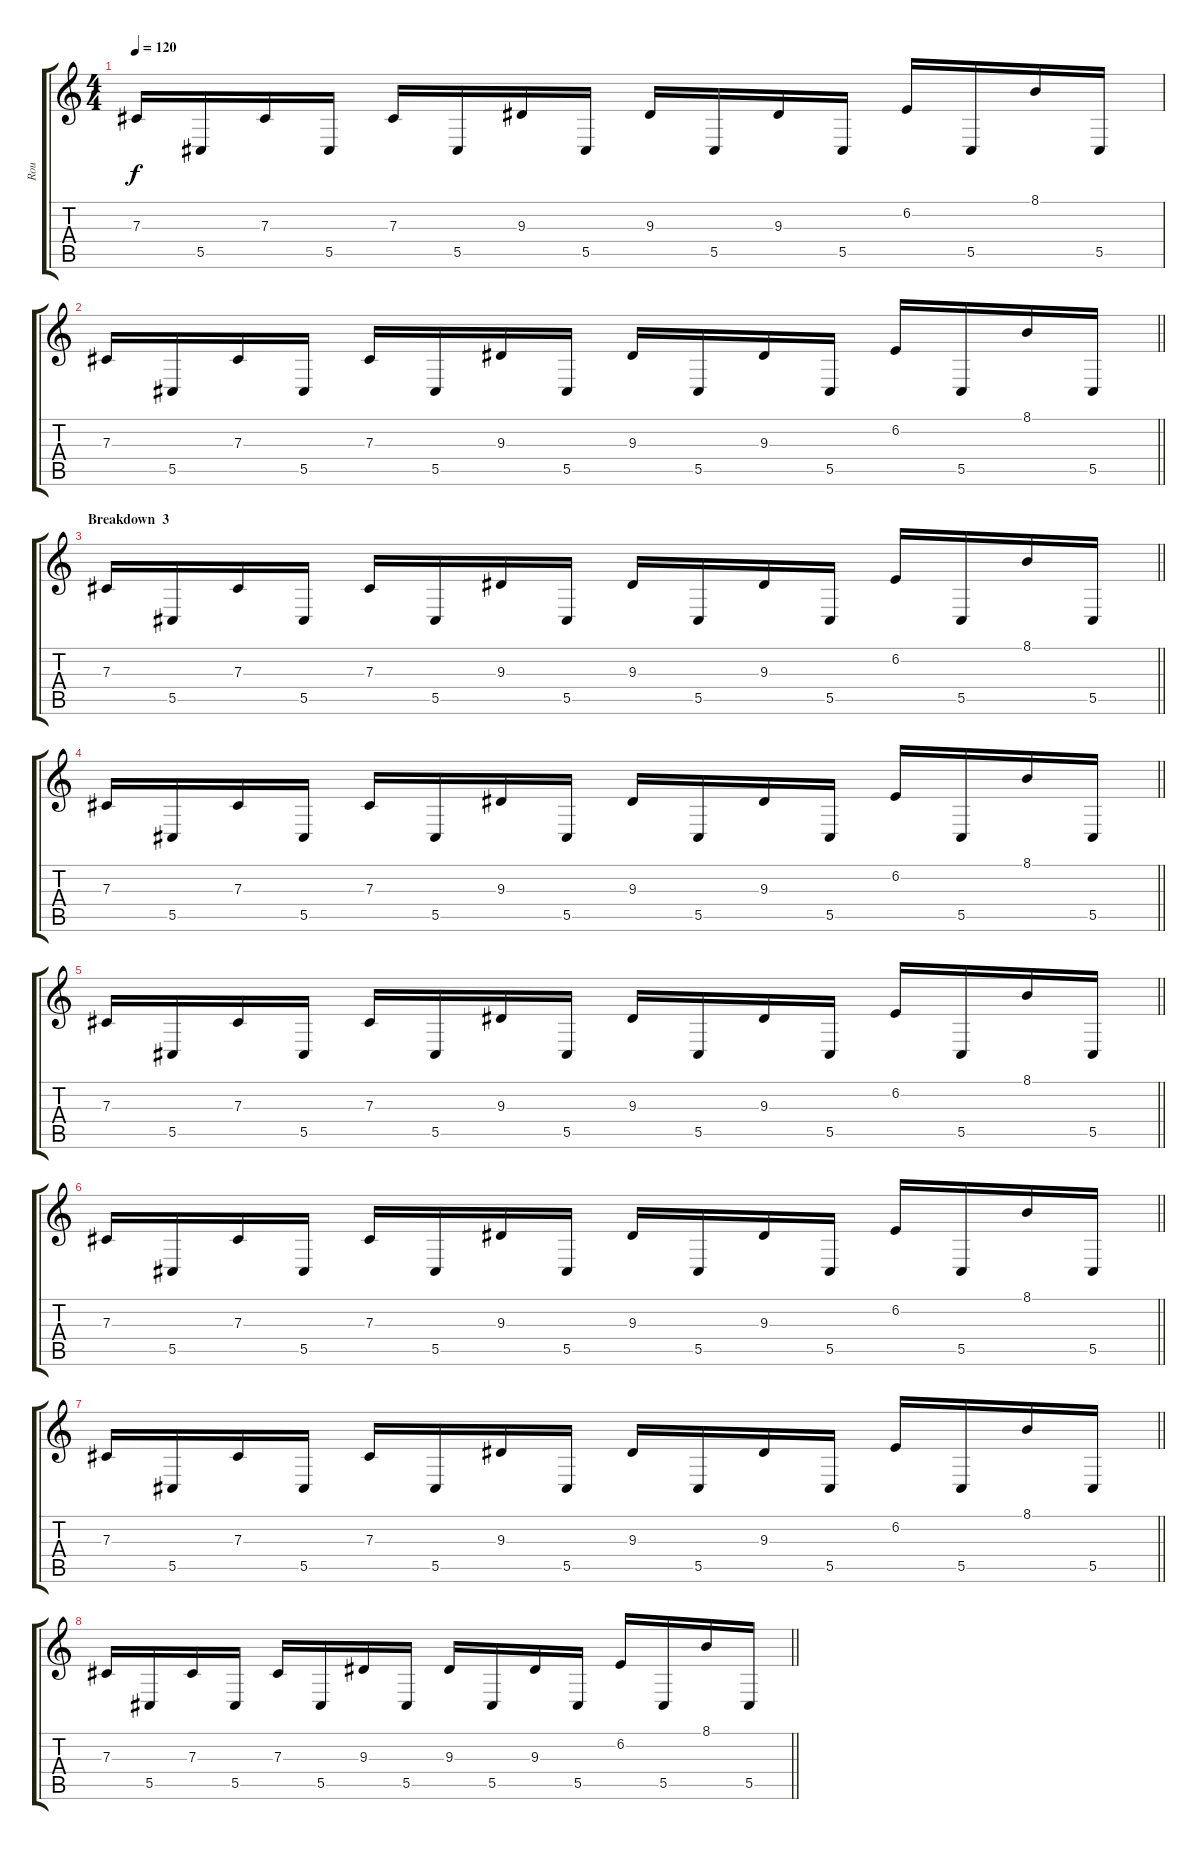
\track ("Rou" "Rou") {instrument lead1square}
\staff {score tabs}
\tuning (Eb4 Bb3 Gb3 Db3 Ab2 Db2) {hide}
\ts (4 4)
\tempo 120
\clef g2
\ks c
7.3.16{dy f} 5.5.16 7.3.16 5.5.16 7.3.16 5.5.16 9.3.16 5.5.16 9.3.16 5.5.16 9.3.16 5.5.16 6.2.16 5.5.16 8.1.16 5.5.16 |
\barLineRight lightlight
7.3.16 5.5.16 7.3.16 5.5.16 7.3.16 5.5.16 9.3.16 5.5.16 9.3.16 5.5.16 9.3.16 5.5.16 6.2.16 5.5.16 8.1.16 5.5.16 |
\section ("" "Breakdown  3")
\barLineRight lightlight
7.3.16 5.5.16 7.3.16 5.5.16 7.3.16 5.5.16 9.3.16 5.5.16 9.3.16 5.5.16 9.3.16 5.5.16 6.2.16 5.5.16 8.1.16 5.5.16 |
\barLineRight lightlight
7.3.16 5.5.16 7.3.16 5.5.16 7.3.16 5.5.16 9.3.16 5.5.16 9.3.16 5.5.16 9.3.16 5.5.16 6.2.16 5.5.16 8.1.16 5.5.16 |
\barLineRight lightlight
7.3.16 5.5.16 7.3.16 5.5.16 7.3.16 5.5.16 9.3.16 5.5.16 9.3.16 5.5.16 9.3.16 5.5.16 6.2.16 5.5.16 8.1.16 5.5.16 |
\barLineRight lightlight
7.3.16 5.5.16 7.3.16 5.5.16 7.3.16 5.5.16 9.3.16 5.5.16 9.3.16 5.5.16 9.3.16 5.5.16 6.2.16 5.5.16 8.1.16 5.5.16 |
\barLineRight lightlight
7.3.16 5.5.16 7.3.16 5.5.16 7.3.16 5.5.16 9.3.16 5.5.16 9.3.16 5.5.16 9.3.16 5.5.16 6.2.16 5.5.16 8.1.16 5.5.16 |
\barLineRight lightlight
7.3.16 5.5.16 7.3.16 5.5.16 7.3.16 5.5.16 9.3.16 5.5.16 9.3.16 5.5.16 9.3.16 5.5.16 6.2.16 5.5.16 8.1.16 5.5.16
